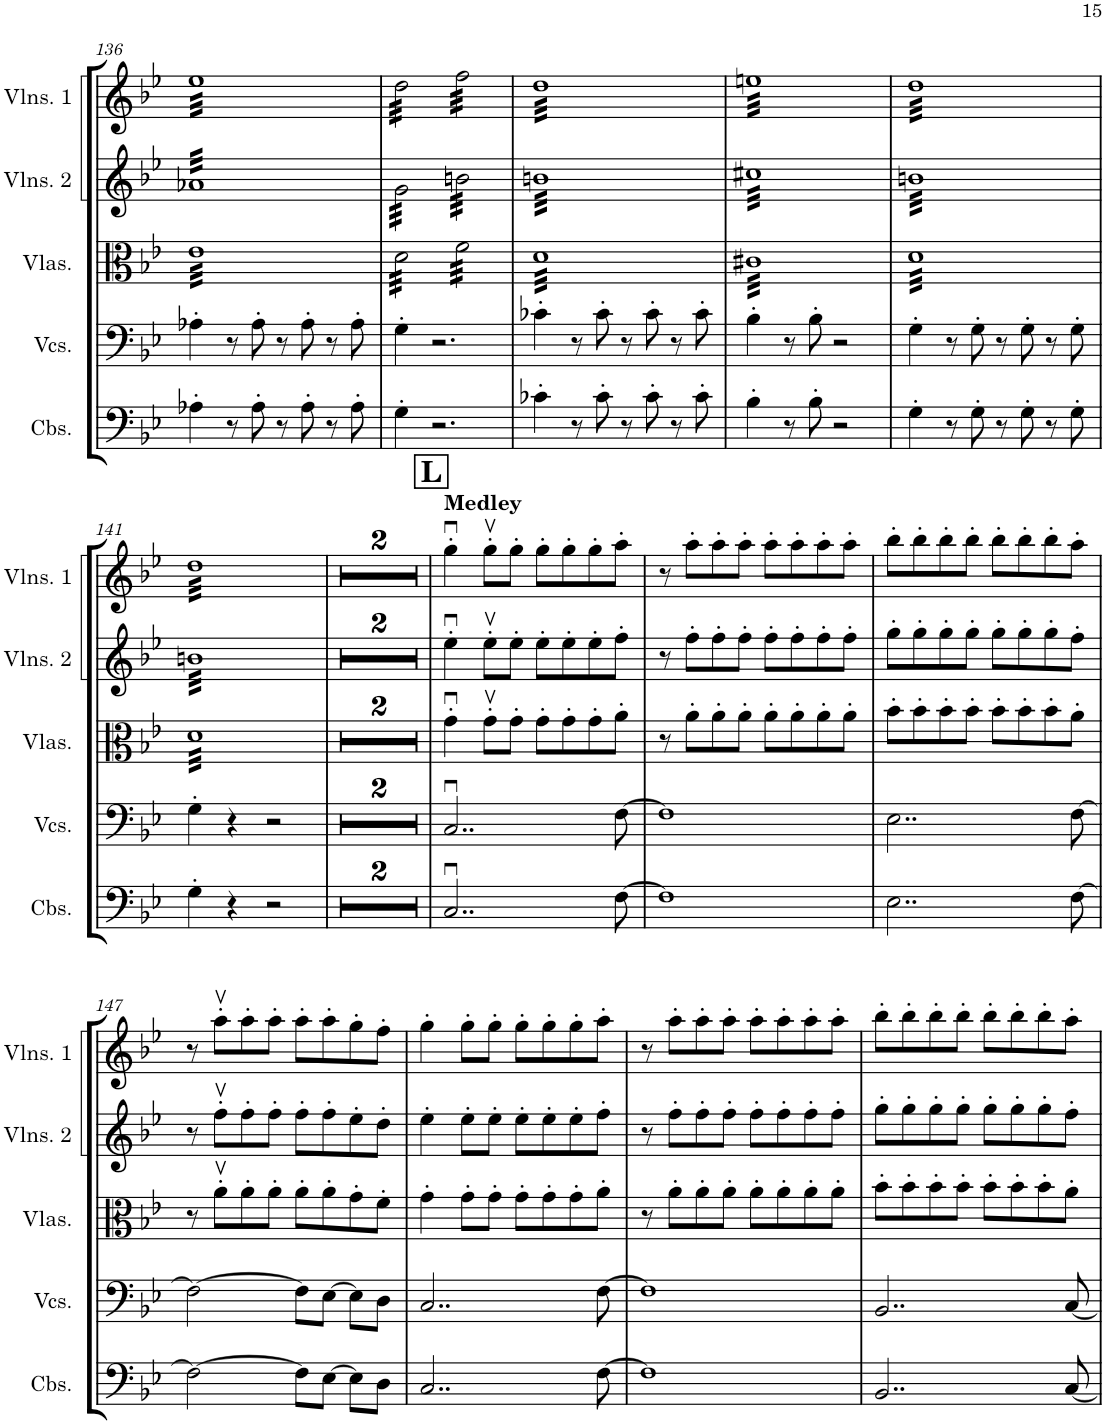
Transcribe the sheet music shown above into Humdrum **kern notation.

**kern	**kern	**kern	**kern	**kern
*part5	*part4	*part3	*part2	*part1
*staff5	*staff4	*staff3	*staff2	*staff1
*I"Contrabasses	*I"Violoncellos	*I"Violas	*I"Violins 2	*I"Violins 1
*I'Cbs.	*I'Vcs.	*I'Vlas.	*I'Vlns. 2	*I'Vlns. 1
!!LO:PB:g=z
*clefF4	*clefF4	*clefC3	*clefG2	*clefG2
*Trd7c12	*	*	*	*
*k[b-e-]	*k[b-e-]	*k[b-e-]	*k[b-e-]	*k[b-e-]
*M4/4	*M4/4	*M4/4	*M4/4	*M4/4
=136	=136	=136	=136	=136
*	*	*tremolo	*	*
*	*	*	*tremolo	*
*	*	*	*	*tremolo
4A-X'\	4A-X'\	32e-LLL	32a-XLLL	32ee-LLL
.	.	32e-	32a-X	32ee-
.	.	32e-	32a-X	32ee-
.	.	32e-	32a-X	32ee-
.	.	32e-	32a-X	32ee-
.	.	32e-	32a-X	32ee-
.	.	32e-	32a-X	32ee-
.	.	32e-	32a-X	32ee-
8r	8r	32e-	32a-X	32ee-
.	.	32e-	32a-X	32ee-
.	.	32e-	32a-X	32ee-
.	.	32e-	32a-X	32ee-
8A-'\	8A-'\	32e-	32a-X	32ee-
.	.	32e-	32a-X	32ee-
.	.	32e-	32a-X	32ee-
.	.	32e-	32a-X	32ee-
8r	8r	32e-	32a-X	32ee-
.	.	32e-	32a-X	32ee-
.	.	32e-	32a-X	32ee-
.	.	32e-	32a-X	32ee-
8A-'\	8A-'\	32e-	32a-X	32ee-
.	.	32e-	32a-X	32ee-
.	.	32e-	32a-X	32ee-
.	.	32e-	32a-X	32ee-
8r	8r	32e-	32a-X	32ee-
.	.	32e-	32a-X	32ee-
.	.	32e-	32a-X	32ee-
.	.	32e-	32a-X	32ee-
8A-'\	8A-'\	32e-	32a-X	32ee-
.	.	32e-	32a-X	32ee-
.	.	32e-	32a-X	32ee-
.	.	32e-JJJ	32a-XJJJ	32ee-JJJ
=137	=137	=137	=137	=137
4G'\	4G'\	32d\LLL	32g\LLL	32dd\LLL
.	.	32d\	32g\	32dd\
.	.	32d\	32g\	32dd\
.	.	32d\	32g\	32dd\
.	.	32d\	32g\	32dd\
.	.	32d\	32g\	32dd\
.	.	32d\	32g\	32dd\
.	.	32d\	32g\	32dd\
2.r	2.r	32d\	32g\	32dd\
.	.	32d\	32g\	32dd\
.	.	32d\	32g\	32dd\
.	.	32d\	32g\	32dd\
.	.	32d\	32g\	32dd\
.	.	32d\	32g\	32dd\
.	.	32d\	32g\	32dd\
.	.	32d\JJJ	32g\JJJ	32dd\JJJ
.	.	32f\LLL	32bn\LLL	32ff\LLL
.	.	32f\	32bn\	32ff\
.	.	32f\	32bn\	32ff\
.	.	32f\	32bn\	32ff\
.	.	32f\	32bn\	32ff\
.	.	32f\	32bn\	32ff\
.	.	32f\	32bn\	32ff\
.	.	32f\	32bn\	32ff\
.	.	32f\	32bn\	32ff\
.	.	32f\	32bn\	32ff\
.	.	32f\	32bn\	32ff\
.	.	32f\	32bn\	32ff\
.	.	32f\	32bn\	32ff\
.	.	32f\	32bn\	32ff\
.	.	32f\	32bn\	32ff\
.	.	32f\JJJ	32bn\JJJ	32ff\JJJ
=138	=138	=138	=138	=138
4c-X'\	4c-X'\	32dLLL	32bnLLL	32ddLLL
.	.	32d	32bn	32dd
.	.	32d	32bn	32dd
.	.	32d	32bn	32dd
.	.	32d	32bn	32dd
.	.	32d	32bn	32dd
.	.	32d	32bn	32dd
.	.	32d	32bn	32dd
8r	8r	32d	32bn	32dd
.	.	32d	32bn	32dd
.	.	32d	32bn	32dd
.	.	32d	32bn	32dd
8c-'\	8c-'\	32d	32bn	32dd
.	.	32d	32bn	32dd
.	.	32d	32bn	32dd
.	.	32d	32bn	32dd
8r	8r	32d	32bn	32dd
.	.	32d	32bn	32dd
.	.	32d	32bn	32dd
.	.	32d	32bn	32dd
8c-'\	8c-'\	32d	32bn	32dd
.	.	32d	32bn	32dd
.	.	32d	32bn	32dd
.	.	32d	32bn	32dd
8r	8r	32d	32bn	32dd
.	.	32d	32bn	32dd
.	.	32d	32bn	32dd
.	.	32d	32bn	32dd
8c-'\	8c-'\	32d	32bn	32dd
.	.	32d	32bn	32dd
.	.	32d	32bn	32dd
.	.	32dJJJ	32bnJJJ	32ddJJJ
=139	=139	=139	=139	=139
4B-'\	4B-'\	32c#XLLL	32cc#XLLL	32eenLLL
.	.	32c#X	32cc#X	32een
.	.	32c#X	32cc#X	32een
.	.	32c#X	32cc#X	32een
.	.	32c#X	32cc#X	32een
.	.	32c#X	32cc#X	32een
.	.	32c#X	32cc#X	32een
.	.	32c#X	32cc#X	32een
8r	8r	32c#X	32cc#X	32een
.	.	32c#X	32cc#X	32een
.	.	32c#X	32cc#X	32een
.	.	32c#X	32cc#X	32een
8B-'\	8B-'\	32c#X	32cc#X	32een
.	.	32c#X	32cc#X	32een
.	.	32c#X	32cc#X	32een
.	.	32c#X	32cc#X	32een
2r	2r	32c#X	32cc#X	32een
.	.	32c#X	32cc#X	32een
.	.	32c#X	32cc#X	32een
.	.	32c#X	32cc#X	32een
.	.	32c#X	32cc#X	32een
.	.	32c#X	32cc#X	32een
.	.	32c#X	32cc#X	32een
.	.	32c#X	32cc#X	32een
.	.	32c#X	32cc#X	32een
.	.	32c#X	32cc#X	32een
.	.	32c#X	32cc#X	32een
.	.	32c#X	32cc#X	32een
.	.	32c#X	32cc#X	32een
.	.	32c#X	32cc#X	32een
.	.	32c#X	32cc#X	32een
.	.	32c#XJJJ	32cc#XJJJ	32eenJJJ
=140	=140	=140	=140	=140
4G'\	4G'\	32dLLL	32bnLLL	32ddLLL
.	.	32d	32bn	32dd
.	.	32d	32bn	32dd
.	.	32d	32bn	32dd
.	.	32d	32bn	32dd
.	.	32d	32bn	32dd
.	.	32d	32bn	32dd
.	.	32d	32bn	32dd
8r	8r	32d	32bn	32dd
.	.	32d	32bn	32dd
.	.	32d	32bn	32dd
.	.	32d	32bn	32dd
8G'\	8G'\	32d	32bn	32dd
.	.	32d	32bn	32dd
.	.	32d	32bn	32dd
.	.	32d	32bn	32dd
8r	8r	32d	32bn	32dd
.	.	32d	32bn	32dd
.	.	32d	32bn	32dd
.	.	32d	32bn	32dd
8G'\	8G'\	32d	32bn	32dd
.	.	32d	32bn	32dd
.	.	32d	32bn	32dd
.	.	32d	32bn	32dd
8r	8r	32d	32bn	32dd
.	.	32d	32bn	32dd
.	.	32d	32bn	32dd
.	.	32d	32bn	32dd
8G'\	8G'\	32d	32bn	32dd
.	.	32d	32bn	32dd
.	.	32d	32bn	32dd
.	.	32dJJJ	32bnJJJ	32ddJJJ
!!LO:LB:g=z
=141	=141	=141	=141	=141
4G'\	4G'\	32dLLL	32bnLLL	32ddLLL
.	.	32d	32bn	32dd
.	.	32d	32bn	32dd
.	.	32d	32bn	32dd
.	.	32d	32bn	32dd
.	.	32d	32bn	32dd
.	.	32d	32bn	32dd
.	.	32d	32bn	32dd
4r	4r	32d	32bn	32dd
.	.	32d	32bn	32dd
.	.	32d	32bn	32dd
.	.	32d	32bn	32dd
.	.	32d	32bn	32dd
.	.	32d	32bn	32dd
.	.	32d	32bn	32dd
.	.	32d	32bn	32dd
2r	2r	32d	32bn	32dd
.	.	32d	32bn	32dd
.	.	32d	32bn	32dd
.	.	32d	32bn	32dd
.	.	32d	32bn	32dd
.	.	32d	32bn	32dd
.	.	32d	32bn	32dd
.	.	32d	32bn	32dd
.	.	32d	32bn	32dd
.	.	32d	32bn	32dd
.	.	32d	32bn	32dd
.	.	32d	32bn	32dd
.	.	32d	32bn	32dd
.	.	32d	32bn	32dd
.	.	32d	32bn	32dd
.	.	32dJJJ	32bnJJJ	32ddJJJ
*	*	*	*	*Xtremolo
*	*	*	*Xtremolo	*
*	*	*Xtremolo	*	*
=142	=142	=142	=142	=142
1r	1r	1r	1r	1r
=143	=143	=143	=143	=143
1r	1r	1r	1r	1r
!!LO:REH:place=s1:a:B:cj:fs=14:t=L
=144	=144	=144	=144	=144
!	!	!	!	!LO:TX:a:B:t=Medley
2..Cu/	2..Cu/	4gu'\	4ee-u'\	4ggu'\
.	.	8gv'\L	8ee-v'\L	8ggv'\L
.	.	8g'\J	8ee-'\J	8gg'\J
.	.	8g'\L	8ee-'\L	8gg'\L
.	.	8g'\	8ee-'\	8gg'\
.	.	8g'\	8ee-'\	8gg'\
[8F\	[8F\	8a'\J	8ff'\J	8aa'\J
=145	=145	=145	=145	=145
1F]	1F]	8r	8r	8r
.	.	8a'\L	8ff'\L	8aa'\L
.	.	8a'\	8ff'\	8aa'\
.	.	8a'\J	8ff'\J	8aa'\J
.	.	8a'\L	8ff'\L	8aa'\L
.	.	8a'\	8ff'\	8aa'\
.	.	8a'\	8ff'\	8aa'\
.	.	8a'\J	8ff'\J	8aa'\J
=146	=146	=146	=146	=146
2..E-\	2..E-\	8b-'\L	8gg'\L	8bb-'\L
.	.	8b-'\	8gg'\	8bb-'\
.	.	8b-'\	8gg'\	8bb-'\
.	.	8b-'\J	8gg'\J	8bb-'\J
.	.	8b-'\L	8gg'\L	8bb-'\L
.	.	8b-'\	8gg'\	8bb-'\
.	.	8b-'\	8gg'\	8bb-'\
[8F\	[8F\	8a'\J	8ff'\J	8aa'\J
!!LO:LB:g=z
=147	=147	=147	=147	=147
2F\_	2F\_	8r	8r	8r
.	.	8av'\L	8ffv'\L	8aav'\L
.	.	8a'\	8ff'\	8aa'\
.	.	8a'\J	8ff'\J	8aa'\J
8F\L]	8F\L]	8a'\L	8ff'\L	8aa'\L
[8E-\J	[8E-\J	8a'\	8ff'\	8aa'\
8E-\L]	8E-\L]	8g'\	8ee-'\	8gg'\
8D\J	8D\J	8f'\J	8dd'\J	8ff'\J
=148	=148	=148	=148	=148
2..C/	2..C/	4g'\	4ee-'\	4gg'\
.	.	8g'\L	8ee-'\L	8gg'\L
.	.	8g'\J	8ee-'\J	8gg'\J
.	.	8g'\L	8ee-'\L	8gg'\L
.	.	8g'\	8ee-'\	8gg'\
.	.	8g'\	8ee-'\	8gg'\
[8F\	[8F\	8a'\J	8ff'\J	8aa'\J
=149	=149	=149	=149	=149
1F]	1F]	8r	8r	8r
.	.	8a'\L	8ff'\L	8aa'\L
.	.	8a'\	8ff'\	8aa'\
.	.	8a'\J	8ff'\J	8aa'\J
.	.	8a'\L	8ff'\L	8aa'\L
.	.	8a'\	8ff'\	8aa'\
.	.	8a'\	8ff'\	8aa'\
.	.	8a'\J	8ff'\J	8aa'\J
=	=	=	=	=
*-	*-	*-	*-	*-
